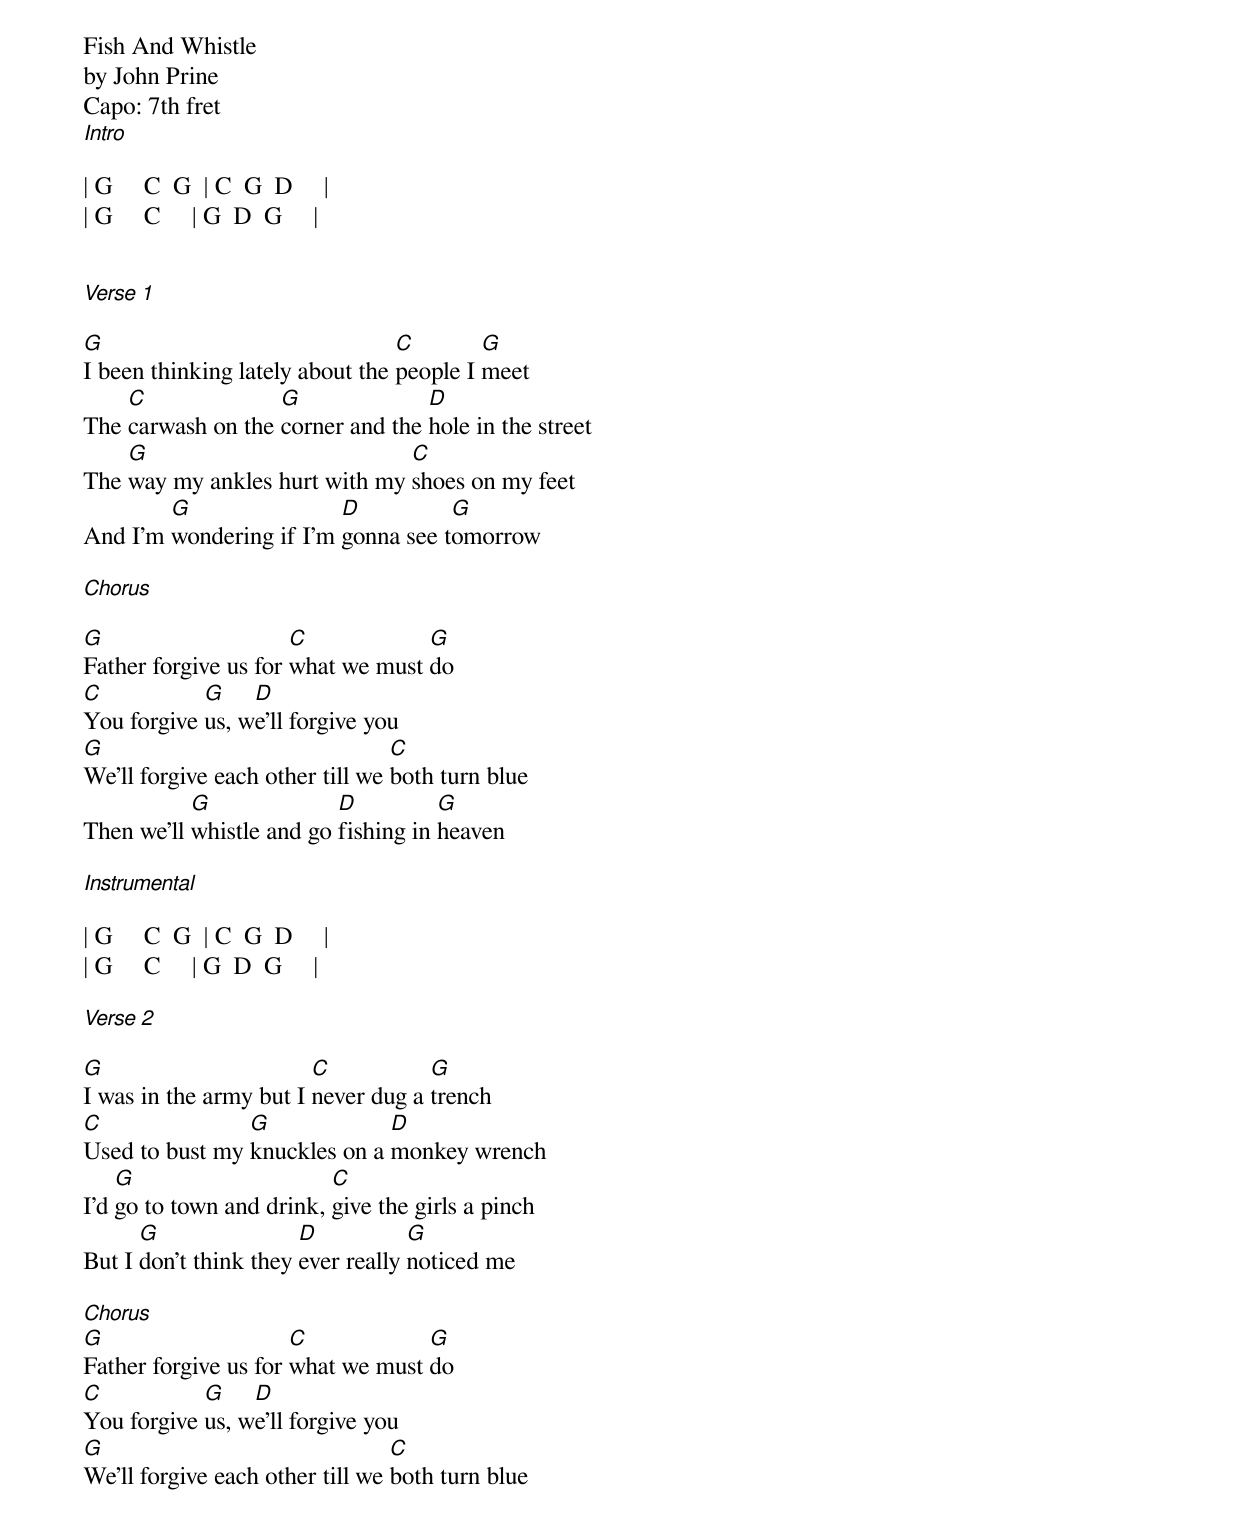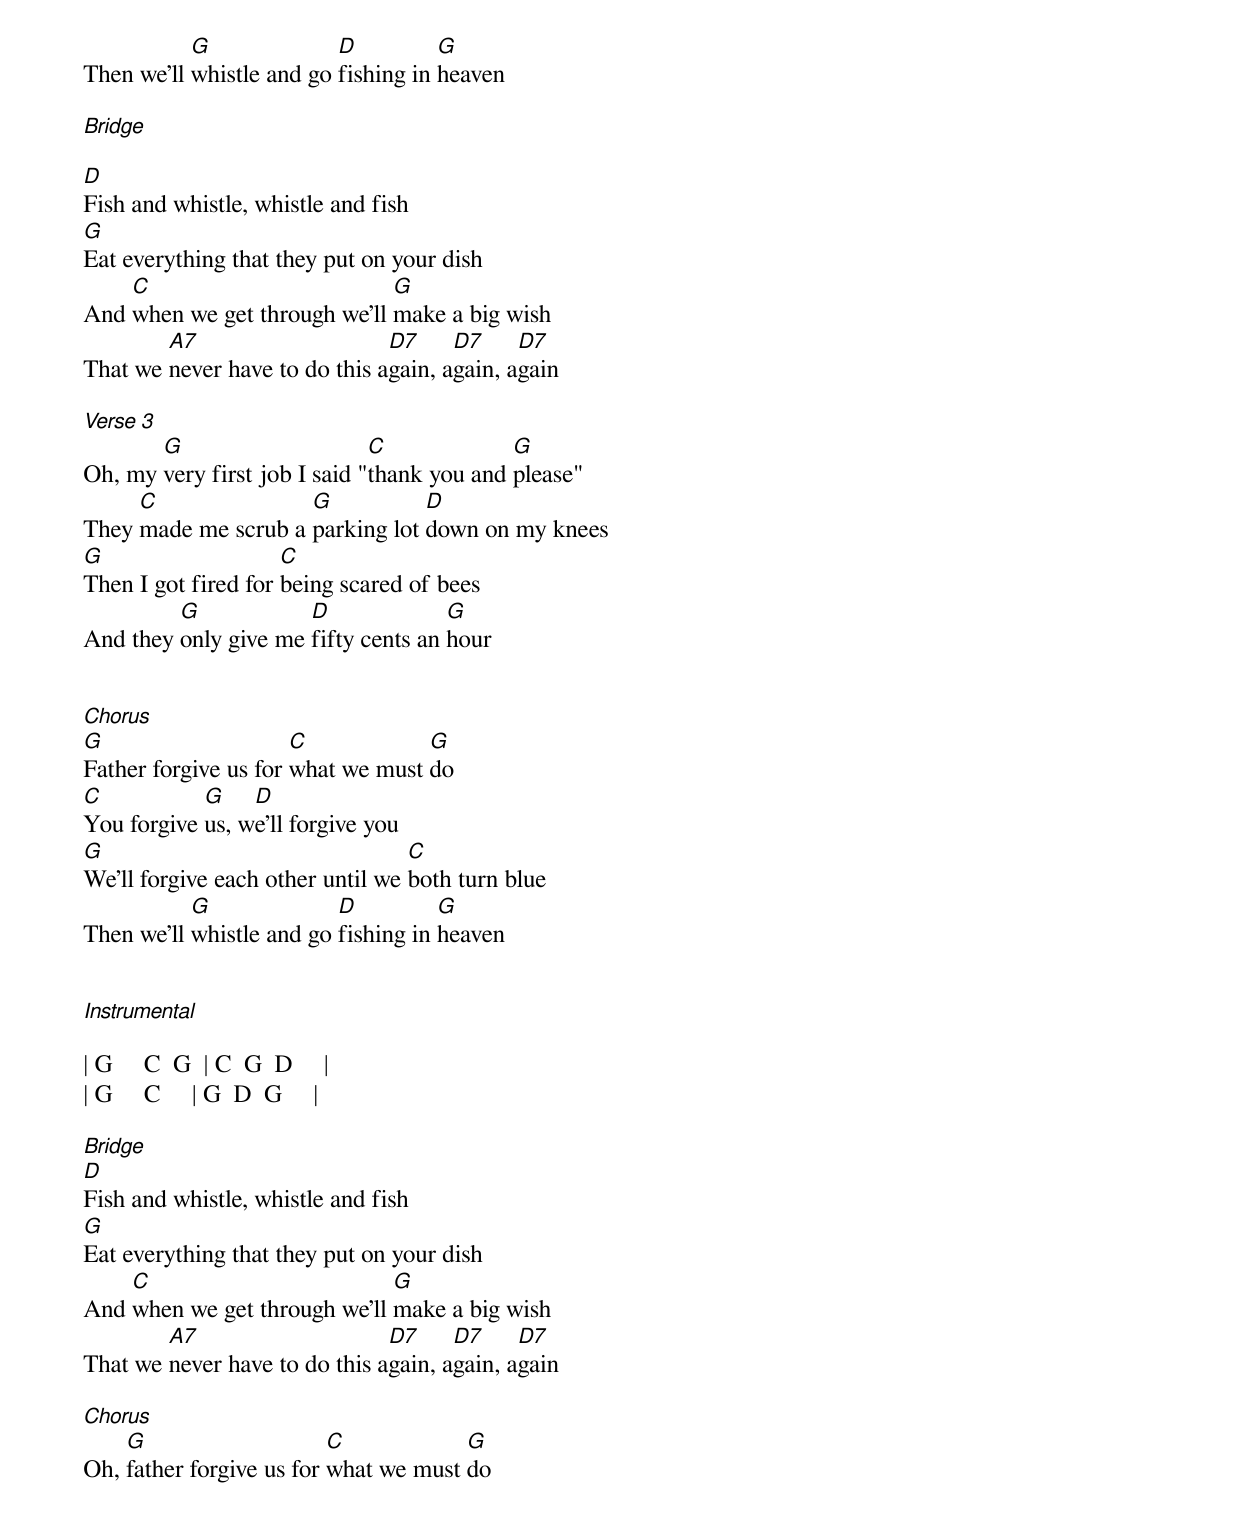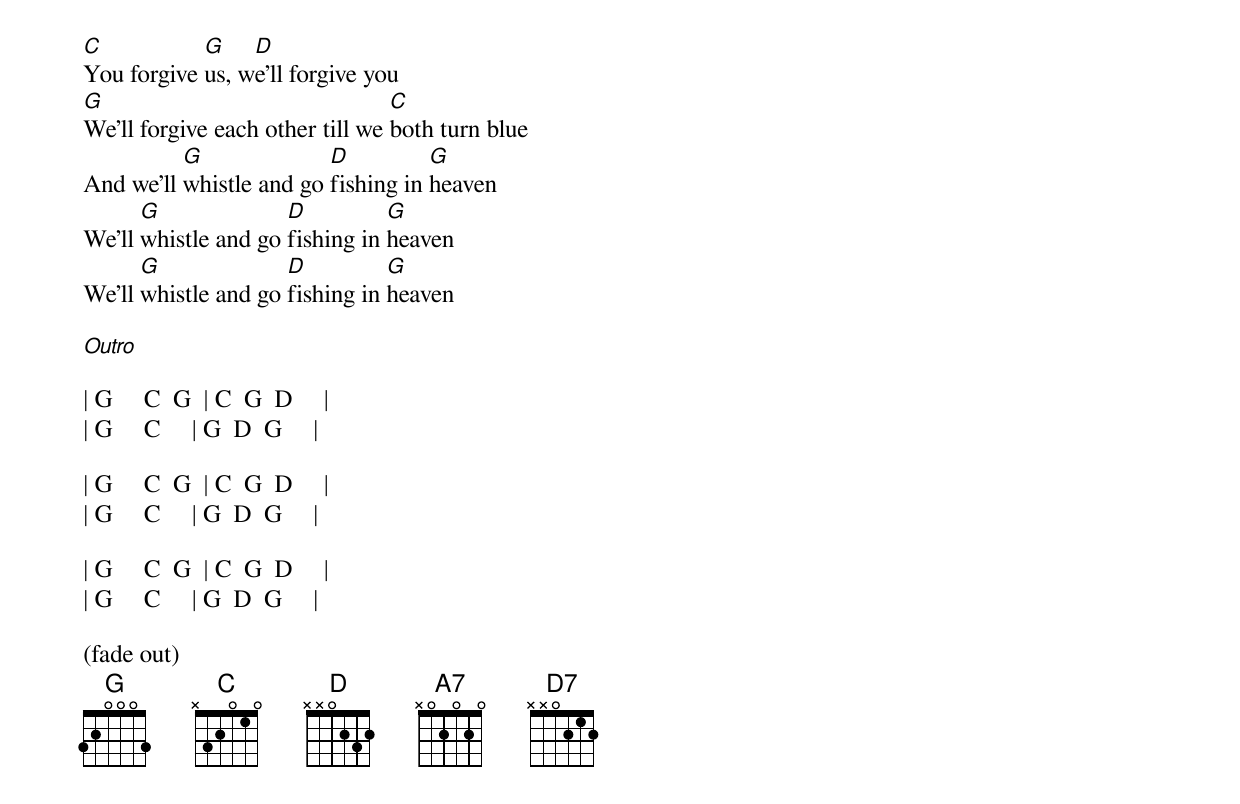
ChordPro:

Fish And Whistle
by John Prine
Capo: 7th fret
[Intro]

| G     C  G  | C  G  D     |
| G     C     | G  D  G     |


[Verse 1]

[G]I been thinking lately about the [C]people I [G]meet
The [C]carwash on the [G]corner and the [D]hole in the street
The [G]way my ankles hurt with my [C]shoes on my feet
And I'm [G]wondering if I'm [D]gonna see t[G]omorrow

[Chorus]

[G]Father forgive us for [C]what we must [G]do
[C]You forgive [G]us, w[D]e'll forgive you
[G]We'll forgive each other till we [C]both turn blue
Then we'll [G]whistle and go [D]fishing in [G]heaven

[Instrumental]

| G     C  G  | C  G  D     |
| G     C     | G  D  G     |

[Verse 2]

[G]I was in the army but I [C]never dug a [G]trench
[C]Used to bust my [G]knuckles on a [D]monkey wrench
I'd [G]go to town and drink, [C]give the girls a pinch
But I [G]don't think they [D]ever really [G]noticed me

[Chorus]
[G]Father forgive us for [C]what we must [G]do
[C]You forgive [G]us, w[D]e'll forgive you
[G]We'll forgive each other till we [C]both turn blue
Then we'll [G]whistle and go [D]fishing in [G]heaven

[Bridge]

[D]Fish and whistle, whistle and fish
[G]Eat everything that they put on your dish
And [C]when we get through we'll [G]make a big wish
That we [A7]never have to do this a[D7]gain, a[D7]gain, a[D7]gain

[Verse 3]
Oh, my [G]very first job I said "[C]thank you and [G]please"
They [C]made me scrub a [G]parking lot [D]down on my knees
[G]Then I got fired for [C]being scared of bees
And they [G]only give me [D]fifty cents an [G]hour


[Chorus]
[G]Father forgive us for [C]what we must [G]do
[C]You forgive [G]us, w[D]e'll forgive you
[G]We'll forgive each other until we [C]both turn blue
Then we'll [G]whistle and go [D]fishing in [G]heaven


[Instrumental]

| G     C  G  | C  G  D     |
| G     C     | G  D  G     |

[Bridge]
[D]Fish and whistle, whistle and fish
[G]Eat everything that they put on your dish
And [C]when we get through we'll [G]make a big wish
That we [A7]never have to do this a[D7]gain, a[D7]gain, a[D7]gain

[Chorus]
Oh, [G]father forgive us for [C]what we must [G]do
[C]You forgive [G]us, w[D]e'll forgive you
[G]We'll forgive each other till we [C]both turn blue
And we'll [G]whistle and go [D]fishing in [G]heaven
We'll [G]whistle and go [D]fishing in [G]heaven
We'll [G]whistle and go [D]fishing in [G]heaven

[Outro]

| G     C  G  | C  G  D     |
| G     C     | G  D  G     |

| G     C  G  | C  G  D     |
| G     C     | G  D  G     |

| G     C  G  | C  G  D     |
| G     C     | G  D  G     |

(fade out)
